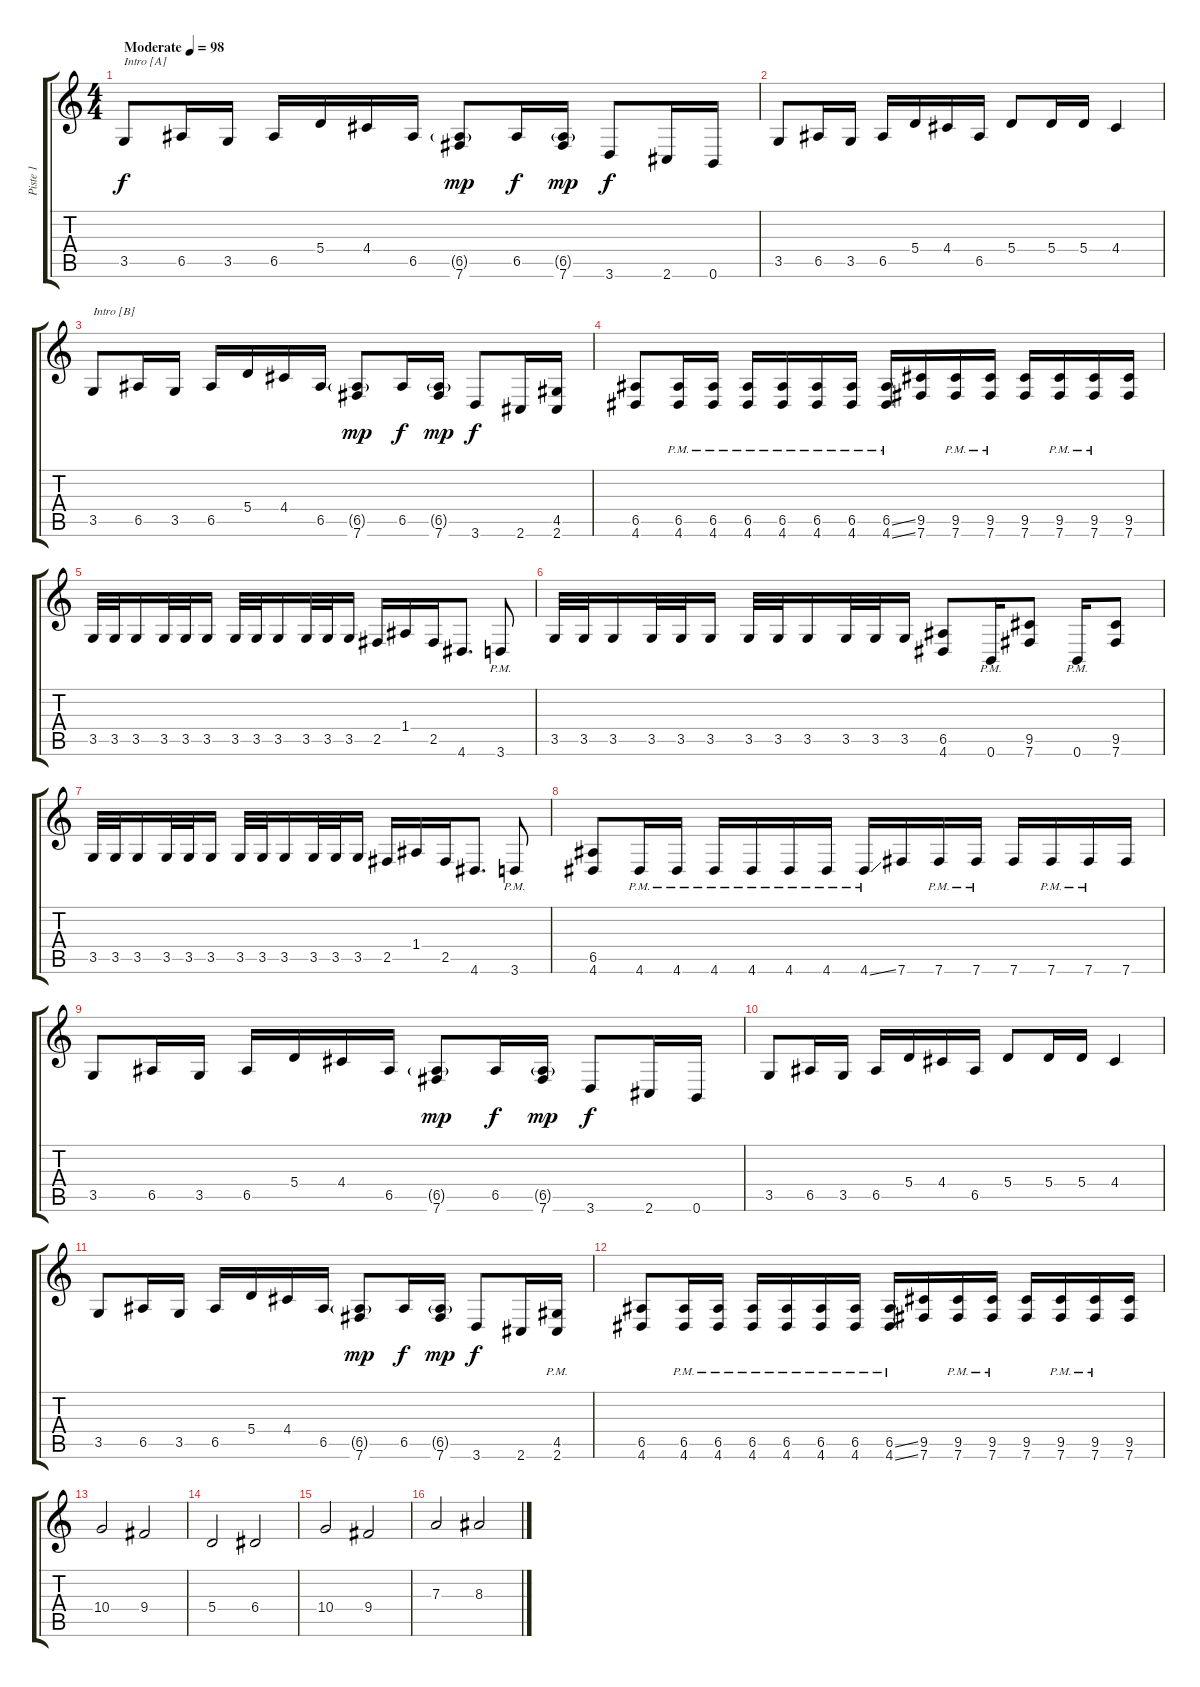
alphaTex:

\track ("Piste 1" "Piste 1") {instrument distortionguitar}
\staff {score tabs}
\tuning (B3 Gb3 D3 A2 E2 B1) {hide}
\ts (4 4)
\tempo (98 "Moderate")
\clef g2
\ks c
3.5.8{txt "Intro [A]" dy f instrument distortionguitar} 6.5.16 3.5.16 6.5.16 5.4.16 4.4.16 6.5.16 (6.5{g} 7.6).8{dy mp} 6.5.16{dy f} (6.5{g} 7.6).16{dy mp} 3.6.8{dy f} 2.6.16 0.6.16 |
3.5.8 6.5.16 3.5.16 6.5.16 5.4.16 4.4.16 6.5.16 5.4.8 5.4.16 5.4.16 4.4.4 |
3.5.8{txt "Intro [B]"} 6.5.16 3.5.16 6.5.16 5.4.16 4.4.16 6.5.16 (6.5{g} 7.6).8{dy mp} 6.5.16{dy f} (6.5{g} 7.6).16{dy mp} 3.6.8{dy f} 2.6.16 (4.5 2.6).16 |
(6.5 4.6).8 (6.5{pm} 4.6{pm}).16 (6.5{pm} 4.6{pm}).16 (6.5{pm} 4.6{pm}).16 (6.5{pm} 4.6{pm}).16 (6.5{pm} 4.6{pm}).16 (6.5{pm} 4.6{pm}).16 (6.5{ss pm} 4.6{ss pm}).16 (9.5 7.6).16 (9.5 7.6{pm}).16 (9.5{pm} 7.6{pm}).16 (9.5 7.6).16 (9.5{pm} 7.6{pm}).16 (9.5{pm} 7.6{pm}).16 (9.5 7.6).16 |
3.5.32 3.5.32 3.5.16 3.5.32 3.5.32 3.5.16 3.5.32 3.5.32 3.5.16 3.5.32 3.5.32 3.5.16 2.5.16 1.4.16 2.5.16 4.6.8{d} 3.6{pm}.8 |
3.5.32 3.5.32 3.5.16 3.5.32 3.5.32 3.5.16 3.5.32 3.5.32 3.5.16 3.5.32 3.5.32 3.5.16 (6.5 4.6).8 0.6{pm}.16 (9.5 7.6).8 0.6{pm}.16 (9.5 7.6).8 |
3.5.32 3.5.32 3.5.16 3.5.32 3.5.32 3.5.16 3.5.32 3.5.32 3.5.16 3.5.32 3.5.32 3.5.16 2.5.16 1.4.16 2.5.16 4.6.8{d} 3.6{pm}.8 |
(6.5 4.6).8 4.6{pm}.16 4.6{pm}.16 4.6{pm}.16 4.6{pm}.16 4.6{pm}.16 4.6{pm}.16 4.6{ss pm}.16 7.6.16 7.6{pm}.16 7.6{pm}.16 7.6.16 7.6{pm}.16 7.6{pm}.16 7.6.16 |
3.5.8 6.5.16 3.5.16 6.5.16 5.4.16 4.4.16 6.5.16 (6.5{g} 7.6).8{dy mp} 6.5.16{dy f} (6.5{g} 7.6).16{dy mp} 3.6.8{dy f} 2.6.16 0.6.16 |
3.5.8 6.5.16 3.5.16 6.5.16 5.4.16 4.4.16 6.5.16 5.4.8 5.4.16 5.4.16 4.4.4 |
3.5.8 6.5.16 3.5.16 6.5.16 5.4.16 4.4.16 6.5.16 (6.5{g} 7.6).8{dy mp} 6.5.16{dy f} (6.5{g} 7.6).16{dy mp} 3.6.8{dy f} 2.6.16 (4.5{pm} 2.6{pm}).16 |
(6.5 4.6).8 (6.5{pm} 4.6{pm}).16 (6.5{pm} 4.6{pm}).16 (6.5{pm} 4.6{pm}).16 (6.5{pm} 4.6{pm}).16 (6.5{pm} 4.6{pm}).16 (6.5{pm} 4.6{pm}).16 (6.5{ss pm} 4.6{ss pm}).16 (9.5 7.6).16 (9.5 7.6{pm}).16 (9.5{pm} 7.6{pm}).16 (9.5 7.6).16 (9.5{pm} 7.6{pm}).16 (9.5{pm} 7.6{pm}).16 (9.5 7.6).16 |
10.4.2 9.4.2 |
5.4.2 6.4.2 |
10.4.2 9.4.2 |
7.3.2 8.3.2
